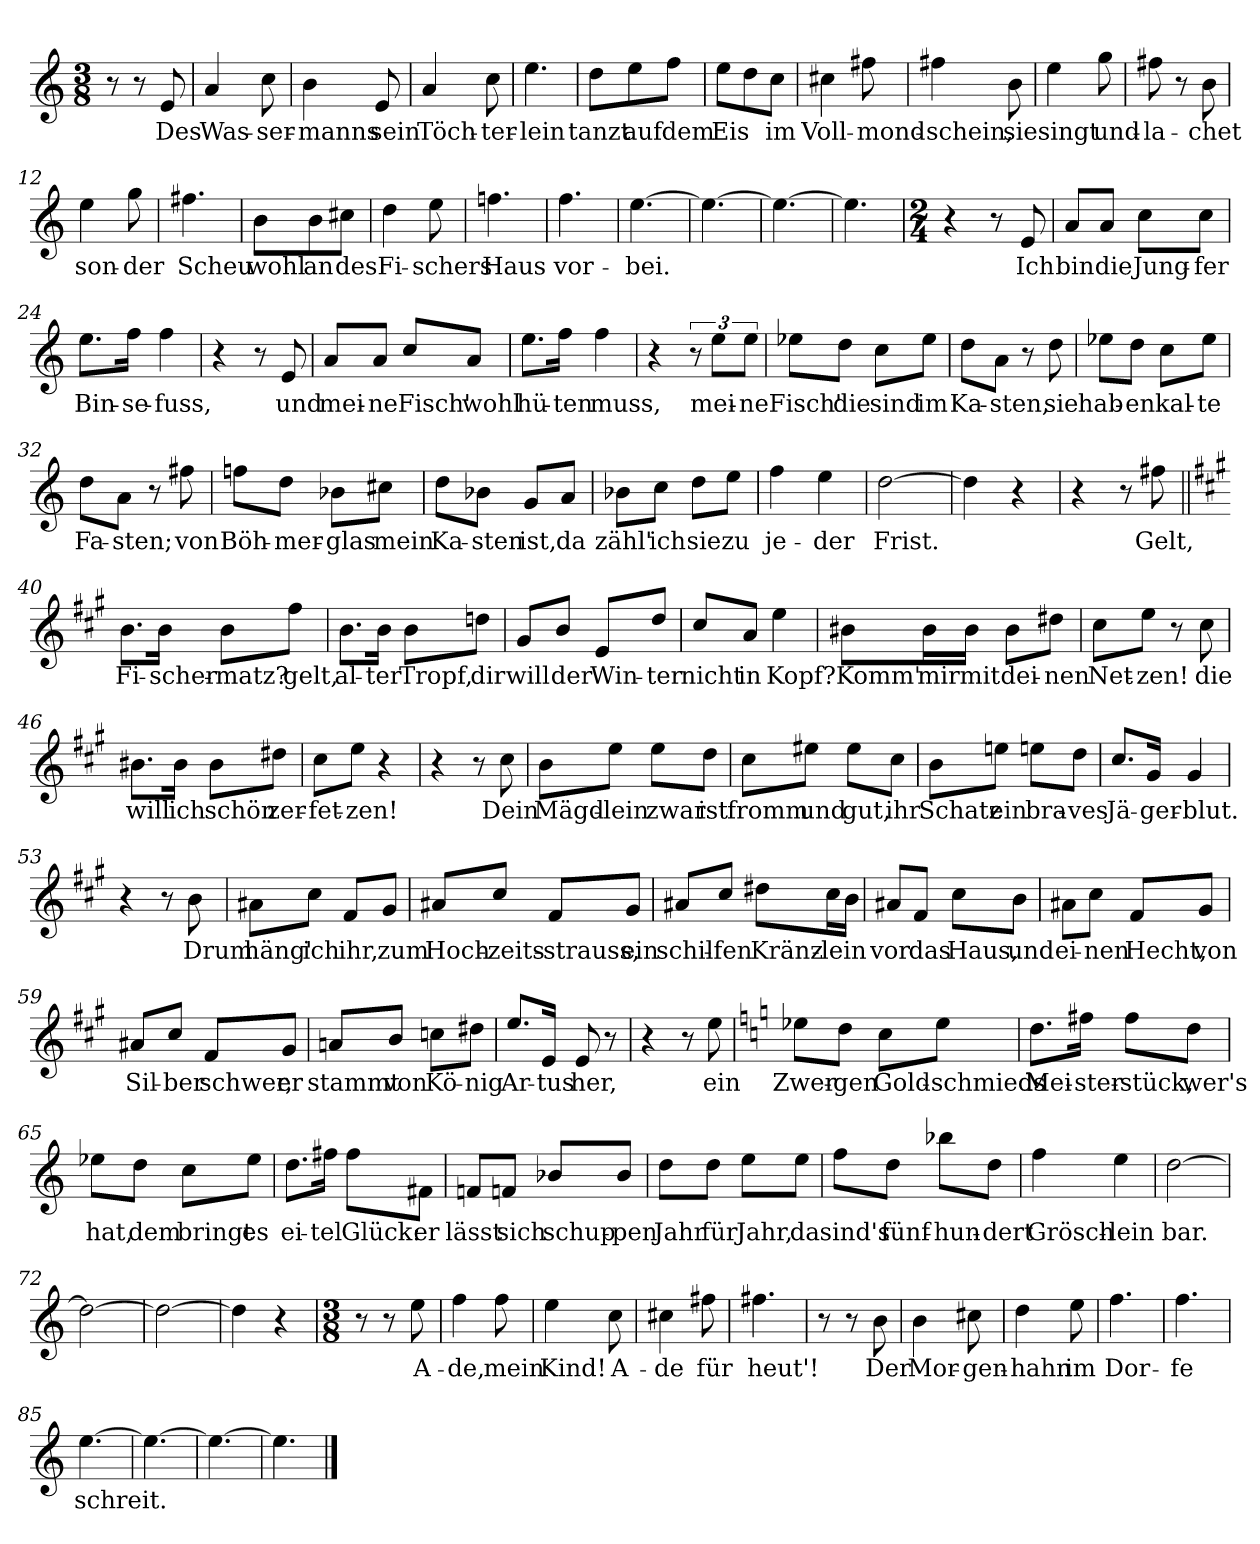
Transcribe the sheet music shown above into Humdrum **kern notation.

**kern	**text
*part1	*part1
*staff1	*staff1
*clefG2	*
*k[]	*
*M3/8	*
=1	=1
8r	.
8r	.
!	!LO:LY:b
8e/	Des
=2	=2
!	!LO:LY:b
4a/	Was-
!	!LO:LY:b
8cc\	-ser-
=3	=3
!	!LO:LY:b
4b\	-manns
!	!LO:LY:b
8e/	sein
=4	=4
!	!LO:LY:b
4a/	Töch-
!	!LO:LY:b
8cc\	-ter-
=5	=5
!	!LO:LY:b
4.ee\	-lein
=6	=6
!	!LO:LY:b
8dd\L	tanzt
!	!LO:LY:b
8ee\	auf
!	!LO:LY:b
8ff\J	dem
=7	=7
!	!LO:LY:b
8ee\L	Eis
8dd\	.
!	!LO:LY:b
8cc\J	im
=8	=8
!	!LO:LY:b
4cc#X\	Voll-
!	!LO:LY:b
8ff#X\	-mond-
=9	=9
!	!LO:LY:b
4ff#X\	-schein,
!	!LO:LY:b
8b\	sie
=10	=10
!	!LO:LY:b
4ee\	singt
!	!LO:LY:b
8gg\	und-
!!LO:LB:g=z
=11	=11
!	!LO:LY:b
8ff#X\	-la-
8r	.
!	!LO:LY:b
8b\	-chet
=12	=12
!	!LO:LY:b
4ee\	son-
!	!LO:LY:b
8gg\	-der
=13	=13
!	!LO:LY:b
4.ff#X\	Scheu
=14	=14
!	!LO:LY:b
8b\L	wohl
!	!LO:LY:b
8b\	an
!	!LO:LY:b
8cc#X\J	des
=15	=15
!	!LO:LY:b
4dd\	Fi-
!	!LO:LY:b
8ee\	-schers
=16	=16
!	!LO:LY:b
4.ffn\	Haus
=17	=17
!	!LO:LY:b
4.ff\	vor-
=18	=18
!	!LO:LY:b
[4.ee\	-bei.
=19	=19
4.ee\_	.
=20	=20
4.ee\_	.
=21	=21
4.ee\]	.
=22	=22
*M2/4	*
4r	.
8r	.
!	!LO:LY:b
8e/	Ich
=23	=23
!	!LO:LY:b
8a/L	bin
!	!LO:LY:b
8a/J	die
!	!LO:LY:b
8cc\L	Jung-
!	!LO:LY:b
8cc\J	-fer
!!LO:LB:g=z
=24	=24
!	!LO:LY:b
8.ee\L	Bin-
!	!LO:LY:b
16ff\Jk	-se-
!	!LO:LY:b
4ff\	-fuss,
=25	=25
4r	.
8r	.
!	!LO:LY:b
8e/	und
=26	=26
!	!LO:LY:b
8a/L	mei-
!	!LO:LY:b
8a/J	-ne
!	!LO:LY:b
8cc/L	Fisch'
!	!LO:LY:b
8a/J	wohl
=27	=27
!	!LO:LY:b
8.ee\L	hü-
!	!LO:LY:b
16ff\Jk	-ten
!	!LO:LY:b
4ff\	muss,
=28	=28
4r	.
12r	.
!	!LO:LY:b
12ee\L	mei-
!	!LO:LY:b
12ee\J	-ne
=29	=29
!	!LO:LY:b
8ee-X\L	Fisch'
!	!LO:LY:b
8dd\J	die
!	!LO:LY:b
8cc\L	sind
!	!LO:LY:b
8ee-\J	im
=30	=30
!	!LO:LY:b
8dd\L	Ka-
!	!LO:LY:b
8a\J	-sten,
8r	.
!	!LO:LY:b
8dd\	sie
=31	=31
!	!LO:LY:b
8ee-X\L	hab-
!	!LO:LY:b
8dd\J	-en
!	!LO:LY:b
8cc\L	kal-
!	!LO:LY:b
8ee-\J	-te
!!LO:LB:g=z
=32	=32
!	!LO:LY:b
8dd\L	Fa-
!	!LO:LY:b
8a\J	-sten;
8r	.
!	!LO:LY:b
8ff#X\	von
=33	=33
!	!LO:LY:b
8ffn\L	Böh-
!	!LO:LY:b
8dd\J	-mer-
!	!LO:LY:b
8b-X\L	-glas
!	!LO:LY:b
8cc#X\J	mein
=34	=34
!	!LO:LY:b
8dd\L	Ka-
!	!LO:LY:b
8b-X\J	-sten
!	!LO:LY:b
8g/L	ist,
!	!LO:LY:b
8a/J	da
=35	=35
!	!LO:LY:b
8b-X\L	zähl'
!	!LO:LY:b
8cc\J	ich
!	!LO:LY:b
8dd\L	sie
!	!LO:LY:b
8ee\J	zu
=36	=36
!	!LO:LY:b
4ff\	je-
!	!LO:LY:b
4ee\	-der
=37	=37
!	!LO:LY:b
[2dd\	Frist.
=38	=38
4dd\]	.
4r	.
=39	=39
4r	.
8r	.
!	!LO:LY:b
8ff#X\	Gelt,
!!LO:LB:g=z
=40||	=40||
*k[f#c#g#]	*
!	!LO:LY:b
8.b\L	Fi-
!	!LO:LY:b
16b\Jk	-scher-
!	!LO:LY:b
8b\L	-matz?
!	!LO:LY:b
8ff#\J	gelt,
=41	=41
!	!LO:LY:b
8.b\L	al-
!	!LO:LY:b
16b\Jk	-ter
!	!LO:LY:b
8b\L	Tropf,
!	!LO:LY:b
8ddn\J	dir
=42	=42
!	!LO:LY:b
8g#/L	will
!	!LO:LY:b
8b/J	der
!	!LO:LY:b
8e/L	Win-
!	!LO:LY:b
8dd/J	-ter
=43	=43
!	!LO:LY:b
8cc#/L	nicht
!	!LO:LY:b
8a/J	in
!	!LO:LY:b
4ee\	Kopf?
=44	=44
!	!LO:LY:b
8b#X\L	Komm'
!	!LO:LY:b
16b#\L	mir
!	!LO:LY:b
16b#\JJ	mit
!	!LO:LY:b
8b#\L	dei-
!	!LO:LY:b
8dd#X\J	-nen
=45	=45
!	!LO:LY:b
8cc#\L	Net-
!	!LO:LY:b
8ee\J	-zen!
8r	.
!	!LO:LY:b
8cc#\	die
!!LO:LB:g=z
=46	=46
!	!LO:LY:b
8.b#X\L	will
!	!LO:LY:b
16b#\Jk	ich
!	!LO:LY:b
8b#\L	schön
!	!LO:LY:b
8dd#X\J	zer-
=47	=47
!	!LO:LY:b
8cc#\L	-fet-
!	!LO:LY:b
8ee\J	-zen!
4r	.
=48	=48
4r	.
8r	.
!	!LO:LY:b
8cc#\	Dein
=49	=49
!	!LO:LY:b
8b\L	Mägd-
!	!LO:LY:b
8ee\J	-lein
!	!LO:LY:b
8ee\L	zwar
!	!LO:LY:b
8dd\J	ist
=50	=50
!	!LO:LY:b
8cc#\L	fromm
!	!LO:LY:b
8ee#X\J	und
!	!LO:LY:b
8ee#\L	gut,
!	!LO:LY:b
8cc#\J	ihr
=51	=51
!	!LO:LY:b
8b\L	Schatz
!	!LO:LY:b
8een\J	ein
!	!LO:LY:b
8een\L	bra-
!	!LO:LY:b
8dd\J	-ves
=52	=52
!	!LO:LY:b
8.cc#/L	Jä-
!	!LO:LY:b
16g#/Jk	-ger-
!	!LO:LY:b
4g#/	-blut.
!!LO:LB:g=z
=53	=53
4r	.
8r	.
!	!LO:LY:b
8b\	Drum
=54	=54
!	!LO:LY:b
8a#X\L	häng'
!	!LO:LY:b
8cc#\J	ich
!	!LO:LY:b
8f#/L	ihr,
!	!LO:LY:b
8g#/J	zum
=55	=55
!	!LO:LY:b
8a#X/L	Hoch-
!	!LO:LY:b
8cc#/J	-zeits-
!	!LO:LY:b
8f#/L	-strauss,
!	!LO:LY:b
8g#/J	ein
=56	=56
!	!LO:LY:b
8a#X/L	schil-
!	!LO:LY:b
8cc#/J	-fen
!	!LO:LY:b
8dd#X\L	Kränz-
!	!LO:LY:b
16cc#\L	-lein
16b\JJ	.
=57	=57
!	!LO:LY:b
8a#X/L	vor
!	!LO:LY:b
8f#/J	das
!	!LO:LY:b
8cc#\L	Haus,
!	!LO:LY:b
8b\J	und
=58	=58
!	!LO:LY:b
8a#X\L	ei-
!	!LO:LY:b
8cc#\J	-nen
!	!LO:LY:b
8f#/L	Hecht,
!	!LO:LY:b
8g#/J	von
!!LO:LB:g=z
=59	=59
!	!LO:LY:b
8a#X/L	Sil-
!	!LO:LY:b
8cc#/J	-ber
!	!LO:LY:b
8f#/L	schwer,
!	!LO:LY:b
8g#/J	er
=60	=60
!	!LO:LY:b
8an/L	stammt
!	!LO:LY:b
8b/J	von
!	!LO:LY:b
8ccn\L	Kö-
!	!LO:LY:b
8dd#X\J	-nig
=61	=61
!	!LO:LY:b
8.ee/L	Ar-
!	!LO:LY:b
16e/Jk	-tus
!	!LO:LY:b
8e/	her,
8r	.
=62	=62
4r	.
8r	.
!	!LO:LY:b
8ee\	ein
=63	=63
*k[]	*
!	!LO:LY:b
8ee-X\L	Zwer-
!	!LO:LY:b
8dd\J	-gen
!	!LO:LY:b
8cc\L	Gold-
!	!LO:LY:b
8ee-\J	-schmieds
=64	=64
!	!LO:LY:b
8.dd\L	Mei-
!	!LO:LY:b
16ff#X\Jk	-ster-
!	!LO:LY:b
8ff#\L	-stück,
!	!LO:LY:b
8dd\J	wer's
!!LO:LB:g=z
=65	=65
!	!LO:LY:b
8ee-X\L	hat,
!	!LO:LY:b
8dd\J	dem
!	!LO:LY:b
8cc\L	bringt
!	!LO:LY:b
8ee-\J	es
=66	=66
!	!LO:LY:b
8.dd\L	ei-
!	!LO:LY:b
16ff#X\Jk	-tel
!	!LO:LY:b
8ff#\L	Glück:
!	!LO:LY:b
8f#X\J	er
=67	=67
!	!LO:LY:b
8fn/L	lässt
!	!LO:LY:b
8fn/J	sich
!	!LO:LY:b
8b-X/L	schup-
!	!LO:LY:b
8b-/J	-pen
=68	=68
!	!LO:LY:b
8dd\L	Jahr
!	!LO:LY:b
8dd\J	für
!	!LO:LY:b
8ee\L	Jahr,
!	!LO:LY:b
8ee\J	da
=69	=69
!	!LO:LY:b
8ff\L	sind's
!	!LO:LY:b
8dd\J	fünf-
!	!LO:LY:b
8bb-X\L	-hun-
!	!LO:LY:b
8dd\J	-dert
=70	=70
!	!LO:LY:b
4ff\	Grösch-
!	!LO:LY:b
4ee\	-lein
=71	=71
!	!LO:LY:b
[2dd\	bar.
!!LO:LB:g=z
=72	=72
2dd\_	.
=73	=73
2dd\_	.
=74	=74
4dd\]	.
4r	.
=75	=75
*M3/8	*
8r	.
8r	.
!	!LO:LY:b
8ee\	A-
=76	=76
!	!LO:LY:b
4ff\	-de,
!	!LO:LY:b
8ff\	mein
=77	=77
!	!LO:LY:b
4ee\	Kind!
!	!LO:LY:b
8cc\	A-
=78	=78
!	!LO:LY:b
4cc#X\	-de
!	!LO:LY:b
8ff#X\	für
=79	=79
!	!LO:LY:b
4.ff#X\	heut'!
=80	=80
8r	.
8r	.
!	!LO:LY:b
8b\	Der
=81	=81
!	!LO:LY:b
4b\	Mor-
!	!LO:LY:b
8cc#X\	-gen-
=82	=82
!	!LO:LY:b
4dd\	-hahn
!	!LO:LY:b
8ee\	im
=83	=83
!	!LO:LY:b
4.ff\	Dor-
=84	=84
!	!LO:LY:b
4.ff\	-fe
=85	=85
!	!LO:LY:b
[4.ee\	schreit.
!!LO:PB:g=z
=86	=86
4.ee\_	.
=87	=87
4.ee\_	.
=88	=88
4.ee\]	.
==	==
*-	*-
